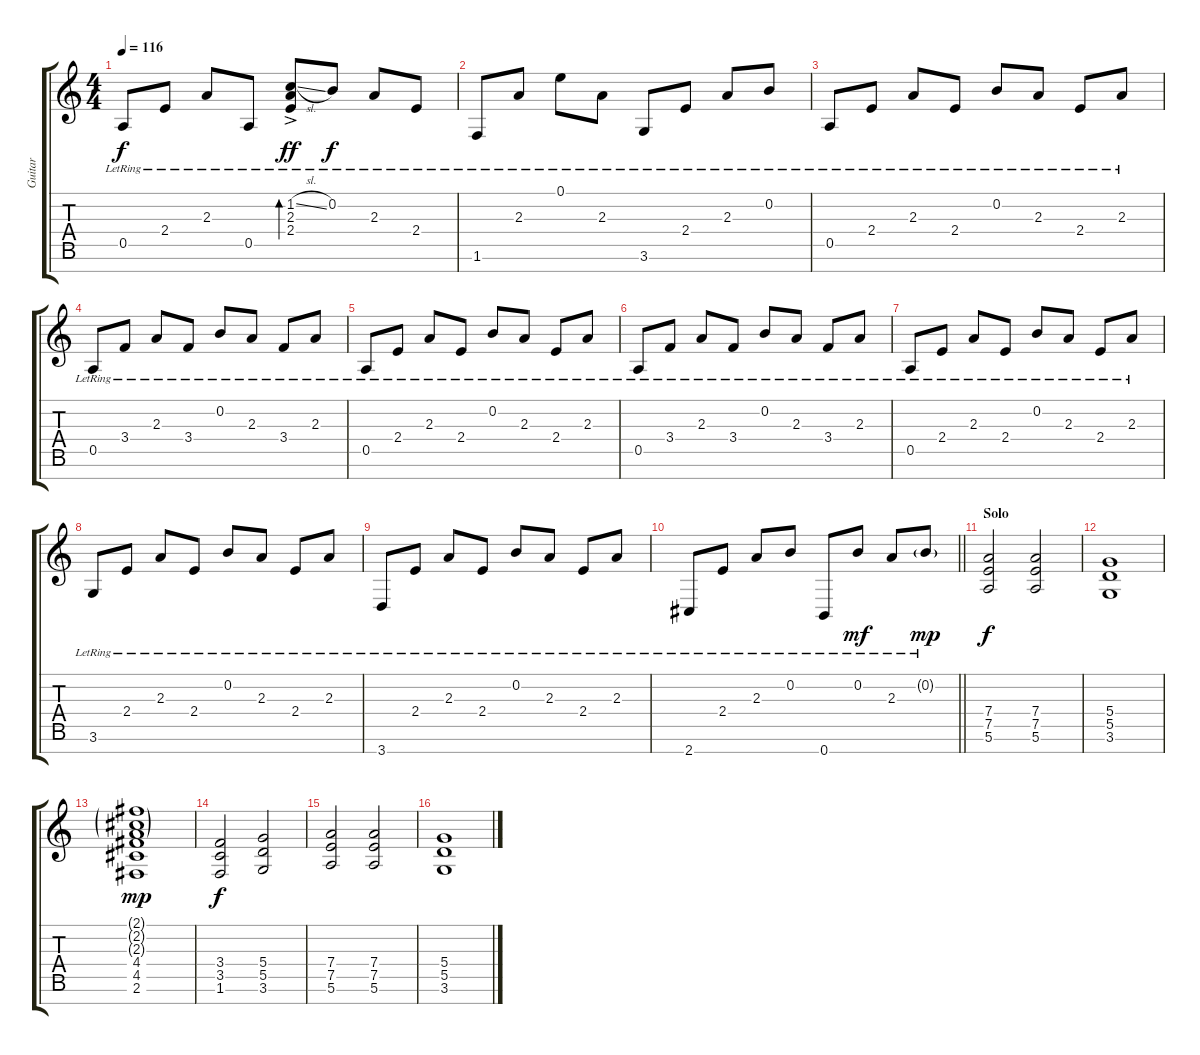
\track ("Guitar" "Guitar") {instrument acousticguitarnylon}
\staff {score tabs}
\tuning (E4 B3 G3 D3 A2 E2 B1) {hide}
\ts (4 4)
\tempo 116
\clef g2
\ks c
0.5{lr}.8{dy f} 2.4{lr}.8 2.3{lr}.8 0.5{lr}.8 (1.2{sl ac lr} 2.3{ac lr} 2.4{ac lr}).8{bd 60 dy ff} 0.2{lr}.8{dy f} 2.3{lr}.8 2.4{lr}.8 |
1.6{lr}.8 2.3{lr}.8 0.1{lr}.8 2.3{lr}.8 3.6{lr}.8 2.4{lr}.8 2.3{lr}.8 0.2{lr}.8 |
0.5{lr}.8 2.4{lr}.8 2.3{lr}.8 2.4{lr}.8 0.2{lr}.8 2.3{lr}.8 2.4{lr}.8 2.3{lr}.8 |
0.5{lr}.8 3.4{lr}.8 2.3{lr}.8 3.4{lr}.8 0.2{lr}.8 2.3{lr}.8 3.4{lr}.8 2.3{lr}.8 |
0.5{lr}.8 2.4{lr}.8 2.3{lr}.8 2.4{lr}.8 0.2{lr}.8 2.3{lr}.8 2.4{lr}.8 2.3{lr}.8 |
0.5{lr}.8 3.4{lr}.8 2.3{lr}.8 3.4{lr}.8 0.2{lr}.8 2.3{lr}.8 3.4{lr}.8 2.3{lr}.8 |
0.5{lr}.8 2.4{lr}.8 2.3{lr}.8 2.4{lr}.8 0.2{lr}.8 2.3{lr}.8 2.4{lr}.8 2.3{lr}.8 |
3.6{lr}.8 2.4{lr}.8 2.3{lr}.8 2.4{lr}.8 0.2{lr}.8 2.3{lr}.8 2.4{lr}.8 2.3{lr}.8 |
3.7{lr}.8 2.4{lr}.8 2.3{lr}.8 2.4{lr}.8 0.2{lr}.8 2.3{lr}.8 2.4{lr}.8 2.3{lr}.8 |
\barLineRight lightlight
2.7{lr}.8 2.4{lr}.8 2.3{lr}.8 0.2{lr}.8 0.7{lr}.8 0.2{lr}.8{dy mf} 2.3{lr}.8 0.2{g lr}.8{dy mp} |
\section ("" "Solo")
(7.4 7.5 5.6).2{dy f volume 13 balance 16 instrument distortionguitar} (7.4 7.5 5.6).2 |
(5.4 5.5 3.6).1 |
(2.1{g} 2.2{g} 2.3{g} 4.4 4.5 2.6).1{dy mp} |
(3.4 3.5 1.6).2{dy f} (5.4 5.5 3.6).2 |
(7.4 7.5 5.6).2 (7.4 7.5 5.6).2 |
(5.4 5.5 3.6).1
